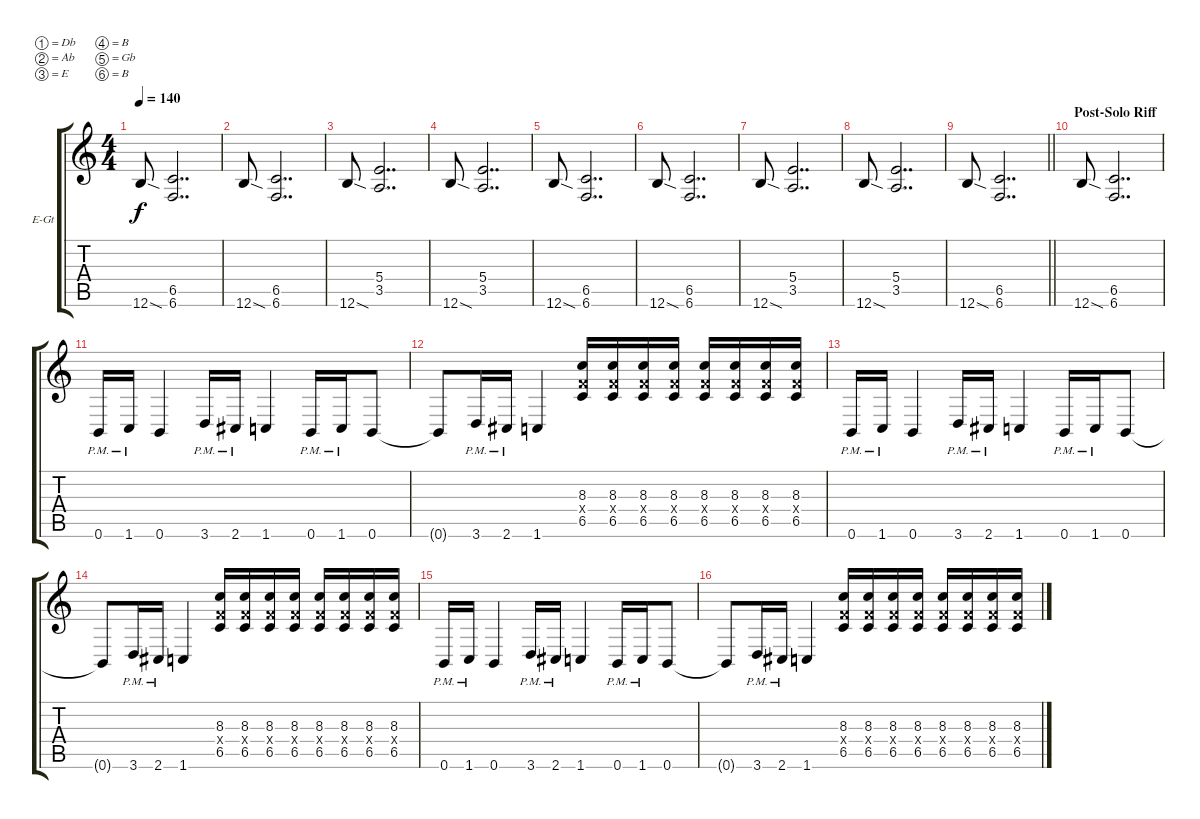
\bracketExtendMode groupsimilarinstruments
\firstSystemTrackNameOrientation horizontal
\otherSystemsTrackNameOrientation horizontal
\track ("Ahrue Luster" "E-Gt") {instrument distortionguitar}
\staff {score tabs}
\tuning (Db4 Ab3 E3 B2 Gb2 B1)
\ts (4 4)
\tempo 140
\clef g2
\ks c
12.6{sod}.8{dy f} (6.5 6.6).2{dd} |
12.6{sod}.8 (6.5 6.6).2{dd} |
12.6{sod}.8 (5.4 3.5).2{dd} |
12.6{sod}.8 (5.4 3.5).2{dd} |
12.6{sod}.8 (6.5 6.6).2{dd} |
12.6{sod}.8 (6.5 6.6).2{dd} |
12.6{sod}.8 (5.4 3.5).2{dd} |
12.6{sod}.8 (5.4 3.5).2{dd} |
\barLineRight lightlight
12.6{sod}.8 (6.5 6.6).2{dd} |
\section ("" "Post-Solo Riff")
12.6{sod}.8 (6.5 6.6).2{dd} |
0.6{pm}.16 1.6{pm}.16 0.6.4 3.6{pm}.16 2.6{pm}.16 1.6.4 0.6{pm}.16 1.6{pm}.16 0.6.8 |
0.6{t}.8 3.6{pm}.16 2.6{pm}.16 1.6.4 (8.3 6.5 6.4{x}).16 (8.3 6.5 6.4{x}).16 (8.3 6.5 6.4{x}).16 (8.3 6.5 6.4{x}).16 (8.3 6.5 6.4{x}).16 (8.3 6.5 6.4{x}).16 (8.3 6.5 6.4{x}).16 (8.3 6.5 6.4{x}).16 |
0.6{pm}.16 1.6{pm}.16 0.6.4 3.6{pm}.16 2.6{pm}.16 1.6.4 0.6{pm}.16 1.6{pm}.16 0.6.8 |
0.6{t}.8 3.6{pm}.16 2.6{pm}.16 1.6.4 (8.3 6.5 6.4{x}).16 (8.3 6.5 6.4{x}).16 (8.3 6.5 6.4{x}).16 (8.3 6.5 6.4{x}).16 (8.3 6.5 6.4{x}).16 (8.3 6.5 6.4{x}).16 (8.3 6.5 6.4{x}).16 (8.3 6.5 6.4{x}).16 |
0.6{pm}.16 1.6{pm}.16 0.6.4 3.6{pm}.16 2.6{pm}.16 1.6.4 0.6{pm}.16 1.6{pm}.16 0.6.8 |
0.6{t}.8 3.6{pm}.16 2.6{pm}.16 1.6.4 (8.3 6.5 6.4{x}).16 (8.3 6.5 6.4{x}).16 (8.3 6.5 6.4{x}).16 (8.3 6.5 6.4{x}).16 (8.3 6.5 6.4{x}).16 (8.3 6.5 6.4{x}).16 (8.3 6.5 6.4{x}).16 (8.3 6.5 6.4{x}).16
